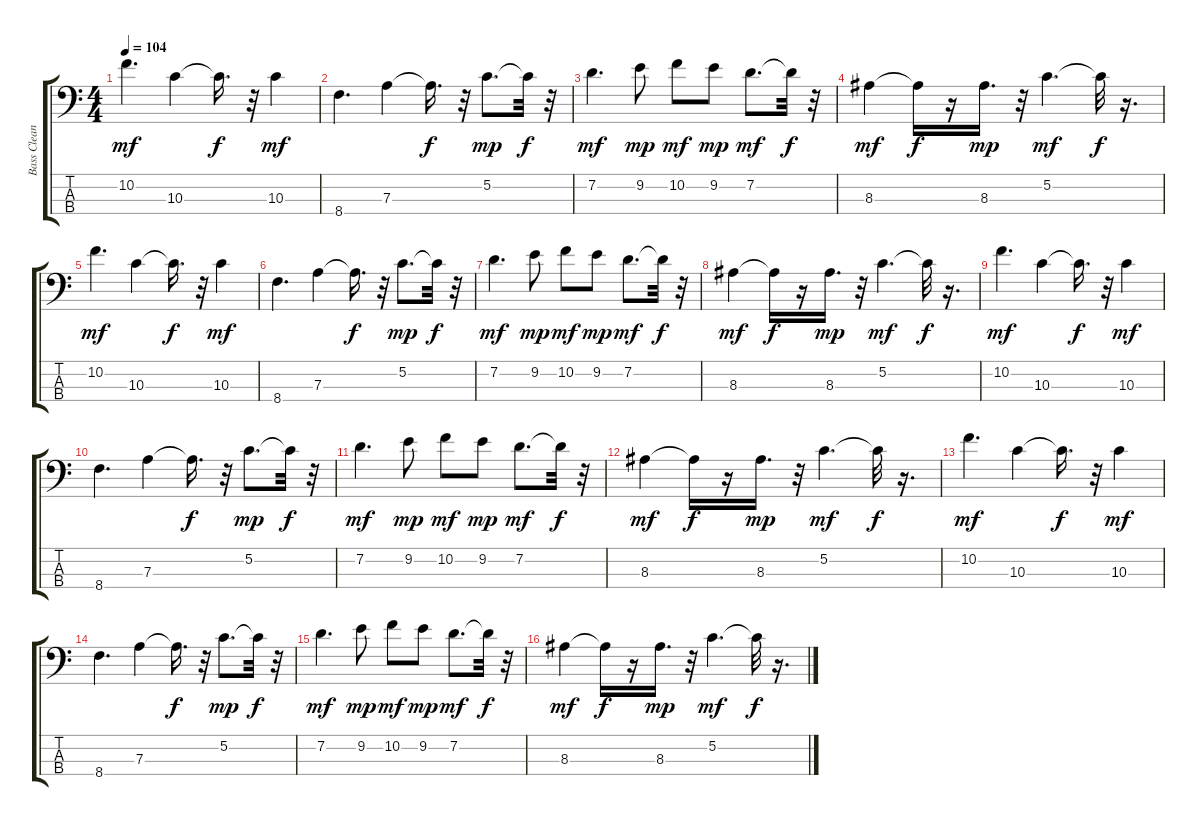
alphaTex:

\track ("Bass Clean" "Bass Clean") {instrument acousticbass}
\staff {score tabs}
\tuning (C-1 G2 D2 A1) {hide}
\ts (4 4)
\tempo 104
\clef f4
\ks c
10.2.4{d dy mf} 10.3.4 10.3{t}.16{d dy f} r.32 10.3.4{dy mf} |
8.4.4{d} 7.3.4 7.3{t}.16{d dy f} r.32 5.2.8{d dy mp} 5.2{t}.32{dy f} r.32 |
7.2.4{d dy mf} 9.2.8{dy mp} 10.2.8{dy mf} 9.2.8{dy mp} 7.2.8{d dy mf} 7.2{t}.32{dy f} r.32 |
8.3.4{dy mf} 8.3{t}.16{dy f} r.16 8.3.16{d dy mp} r.32 5.2.4{d dy mf} 5.2{t}.32{dy f} r.16{d} |
10.2.4{d dy mf} 10.3.4 10.3{t}.16{d dy f} r.32 10.3.4{dy mf} |
8.4.4{d} 7.3.4 7.3{t}.16{d dy f} r.32 5.2.8{d dy mp} 5.2{t}.32{dy f} r.32 |
7.2.4{d dy mf} 9.2.8{dy mp} 10.2.8{dy mf} 9.2.8{dy mp} 7.2.8{d dy mf} 7.2{t}.32{dy f} r.32 |
8.3.4{dy mf} 8.3{t}.16{dy f} r.16 8.3.16{d dy mp} r.32 5.2.4{d dy mf} 5.2{t}.32{dy f} r.16{d} |
10.2.4{d dy mf} 10.3.4 10.3{t}.16{d dy f} r.32 10.3.4{dy mf} |
8.4.4{d} 7.3.4 7.3{t}.16{d dy f} r.32 5.2.8{d dy mp} 5.2{t}.32{dy f} r.32 |
7.2.4{d dy mf} 9.2.8{dy mp} 10.2.8{dy mf} 9.2.8{dy mp} 7.2.8{d dy mf} 7.2{t}.32{dy f} r.32 |
8.3.4{dy mf} 8.3{t}.16{dy f} r.16 8.3.16{d dy mp} r.32 5.2.4{d dy mf} 5.2{t}.32{dy f} r.16{d} |
10.2.4{d dy mf} 10.3.4 10.3{t}.16{d dy f} r.32 10.3.4{dy mf} |
8.4.4{d} 7.3.4 7.3{t}.16{d dy f} r.32 5.2.8{d dy mp} 5.2{t}.32{dy f} r.32 |
7.2.4{d dy mf} 9.2.8{dy mp} 10.2.8{dy mf} 9.2.8{dy mp} 7.2.8{d dy mf} 7.2{t}.32{dy f} r.32 |
8.3.4{dy mf} 8.3{t}.16{dy f} r.16 8.3.16{d dy mp} r.32 5.2.4{d dy mf} 5.2{t}.32{dy f} r.16{d}
